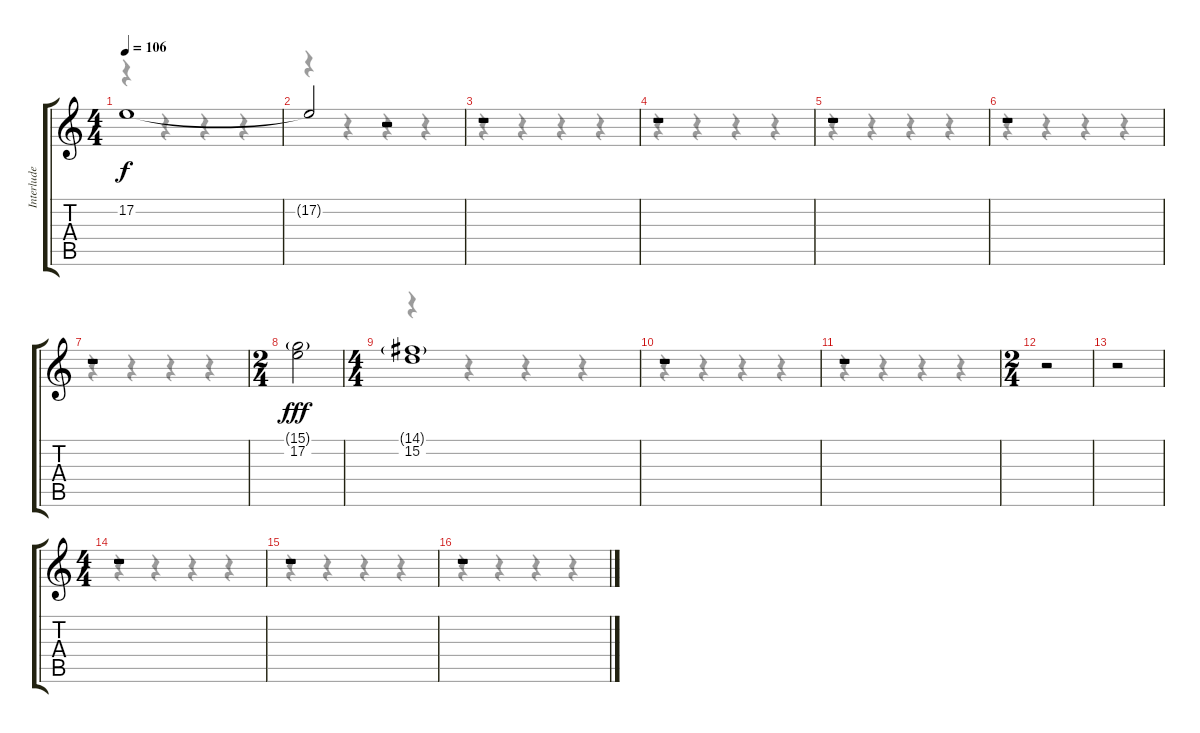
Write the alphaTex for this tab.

\track ("Interlude Swell" "Interlude ") {instrument tremolostrings}
\staff {score tabs}
\tuning (E4 B3 G3 D3 A2 E2) {hide}
\voice
\ts (4 4)
\tempo 106
\clef g2
\ks c
17.2{t}.1{dy f} |
17.2{t}.2 r.2 |
r.1 |
r.1 |
r.1 |
r.1 |
r.1 |
\ts (2 4)
(15.1{g} 17.2).2{dy fff} |
\ts (4 4)
(14.1{g} 15.2).1 |
r.1 |
r.1 |
\ts (2 4)
r.2 |
r.2 |
\ts (4 4)
r.1 |
r.1 |
r.1
\voice
\clef g2
\ottava regular
\simile none
\ks c
r.4{dy f} r.4 r.4 r.4 |
r.4 r.4 r.4 r.4 |
r.4 r.4 r.4 r.4 |
r.4 r.4 r.4 r.4 |
r.4 r.4 r.4 r.4 |
r.4 r.4 r.4 r.4 |
r.4 r.4 r.4 r.4 |
|
r.4 r.4 r.4 r.4 |
r.4 r.4 r.4 r.4 |
r.4 r.4 r.4 r.4 |
|
|
r.4 r.4 r.4 r.4 |
r.4 r.4 r.4 r.4 |
r.4 r.4 r.4 r.4
